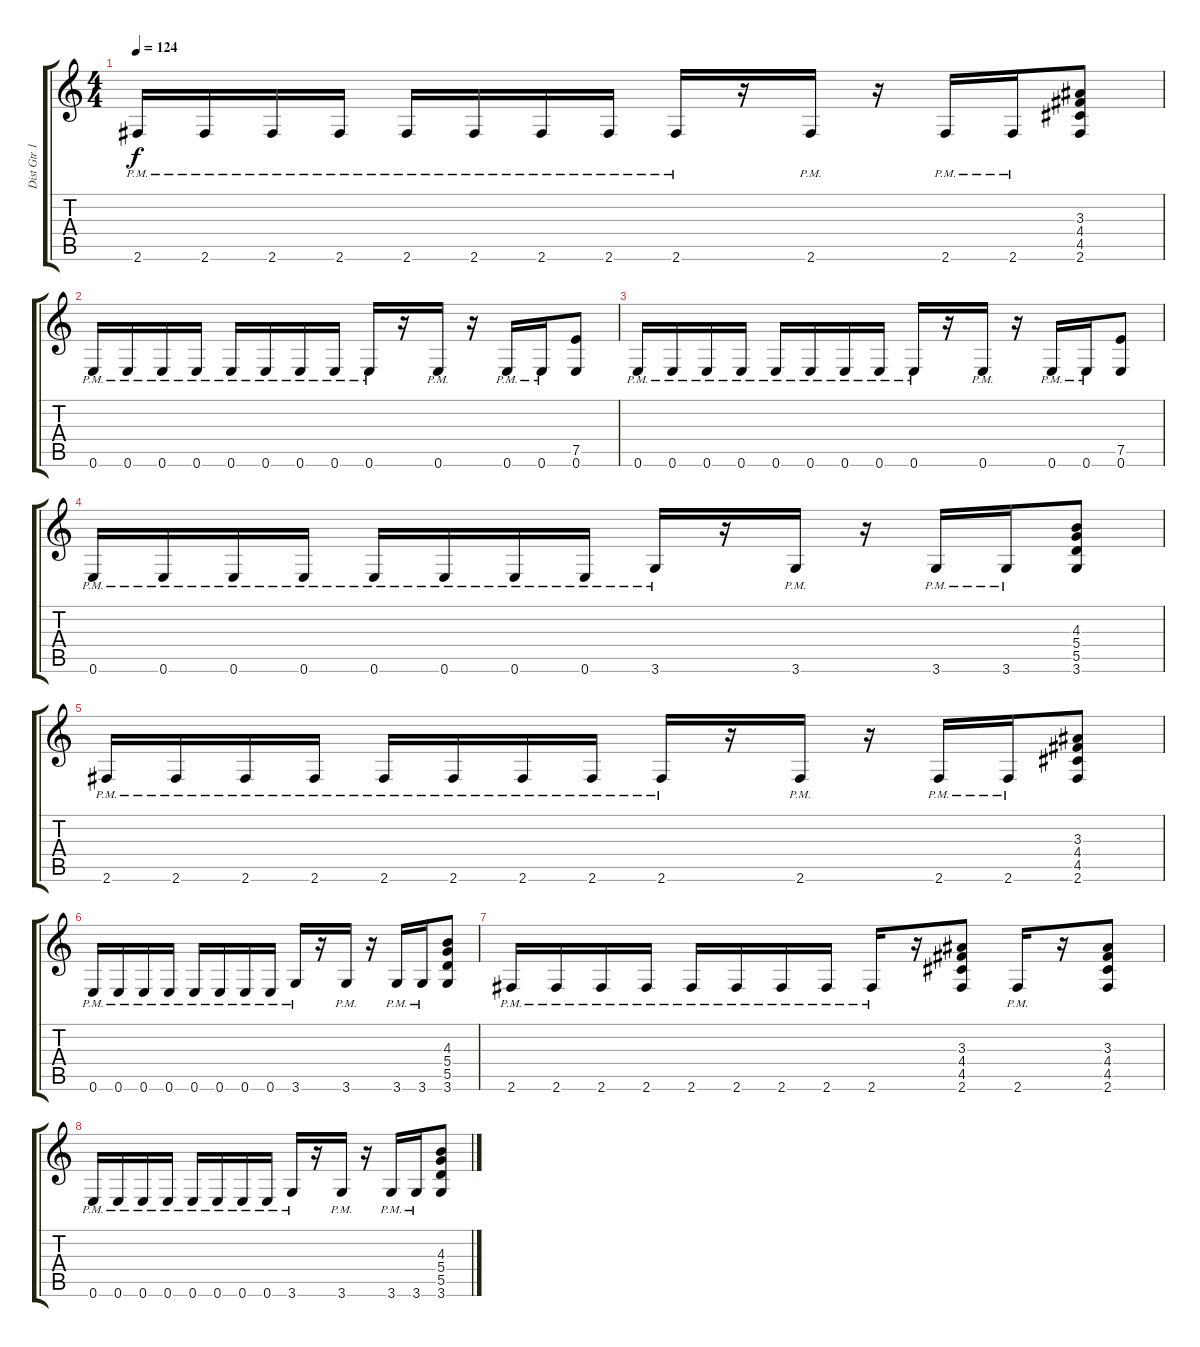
\track ("Dist Gtr 1" "Dist Gtr 1") {instrument distortionguitar}
\staff {score tabs}
\tuning (E4 B3 G3 D3 A2 E2) {hide}
\ts (4 4)
\tempo 124
\clef g2
\ks c
2.6{pm}.16{dy f} 2.6{pm}.16 2.6{pm}.16 2.6{pm}.16 2.6{pm}.16 2.6{pm}.16 2.6{pm}.16 2.6{pm}.16 2.6{pm}.16 r.16 2.6{pm}.16 r.16 2.6{pm}.16 2.6{pm}.16 (3.3 4.4 4.5 2.6).8 |
0.6{pm}.16 0.6{pm}.16 0.6{pm}.16 0.6{pm}.16 0.6{pm}.16 0.6{pm}.16 0.6{pm}.16 0.6{pm}.16 0.6{pm}.16 r.16 0.6{pm}.16 r.16 0.6{pm}.16 0.6{pm}.16 (7.5 0.6).8 |
0.6{pm}.16 0.6{pm}.16 0.6{pm}.16 0.6{pm}.16 0.6{pm}.16 0.6{pm}.16 0.6{pm}.16 0.6{pm}.16 0.6{pm}.16 r.16 0.6{pm}.16 r.16 0.6{pm}.16 0.6{pm}.16 (7.5 0.6).8 |
0.6{pm}.16 0.6{pm}.16 0.6{pm}.16 0.6{pm}.16 0.6{pm}.16 0.6{pm}.16 0.6{pm}.16 0.6{pm}.16 3.6{pm}.16 r.16 3.6{pm}.16 r.16 3.6{pm}.16 3.6{pm}.16 (4.3 5.4 5.5 3.6).8 |
2.6{pm}.16 2.6{pm}.16 2.6{pm}.16 2.6{pm}.16 2.6{pm}.16 2.6{pm}.16 2.6{pm}.16 2.6{pm}.16 2.6{pm}.16 r.16 2.6{pm}.16 r.16 2.6{pm}.16 2.6{pm}.16 (3.3 4.4 4.5 2.6).8 |
0.6{pm}.16 0.6{pm}.16 0.6{pm}.16 0.6{pm}.16 0.6{pm}.16 0.6{pm}.16 0.6{pm}.16 0.6{pm}.16 3.6{pm}.16 r.16 3.6{pm}.16 r.16 3.6{pm}.16 3.6{pm}.16 (4.3 5.4 5.5 3.6).8 |
2.6{pm}.16 2.6{pm}.16 2.6{pm}.16 2.6{pm}.16 2.6{pm}.16 2.6{pm}.16 2.6{pm}.16 2.6{pm}.16 2.6{pm}.16 r.16 (3.3 4.4 4.5 2.6).8 2.6{pm}.16 r.16 (3.3 4.4 4.5 2.6).8 |
0.6{pm}.16 0.6{pm}.16 0.6{pm}.16 0.6{pm}.16 0.6{pm}.16 0.6{pm}.16 0.6{pm}.16 0.6{pm}.16 3.6{pm}.16 r.16 3.6{pm}.16 r.16 3.6{pm}.16 3.6{pm}.16 (4.3 5.4 5.5 3.6).8
